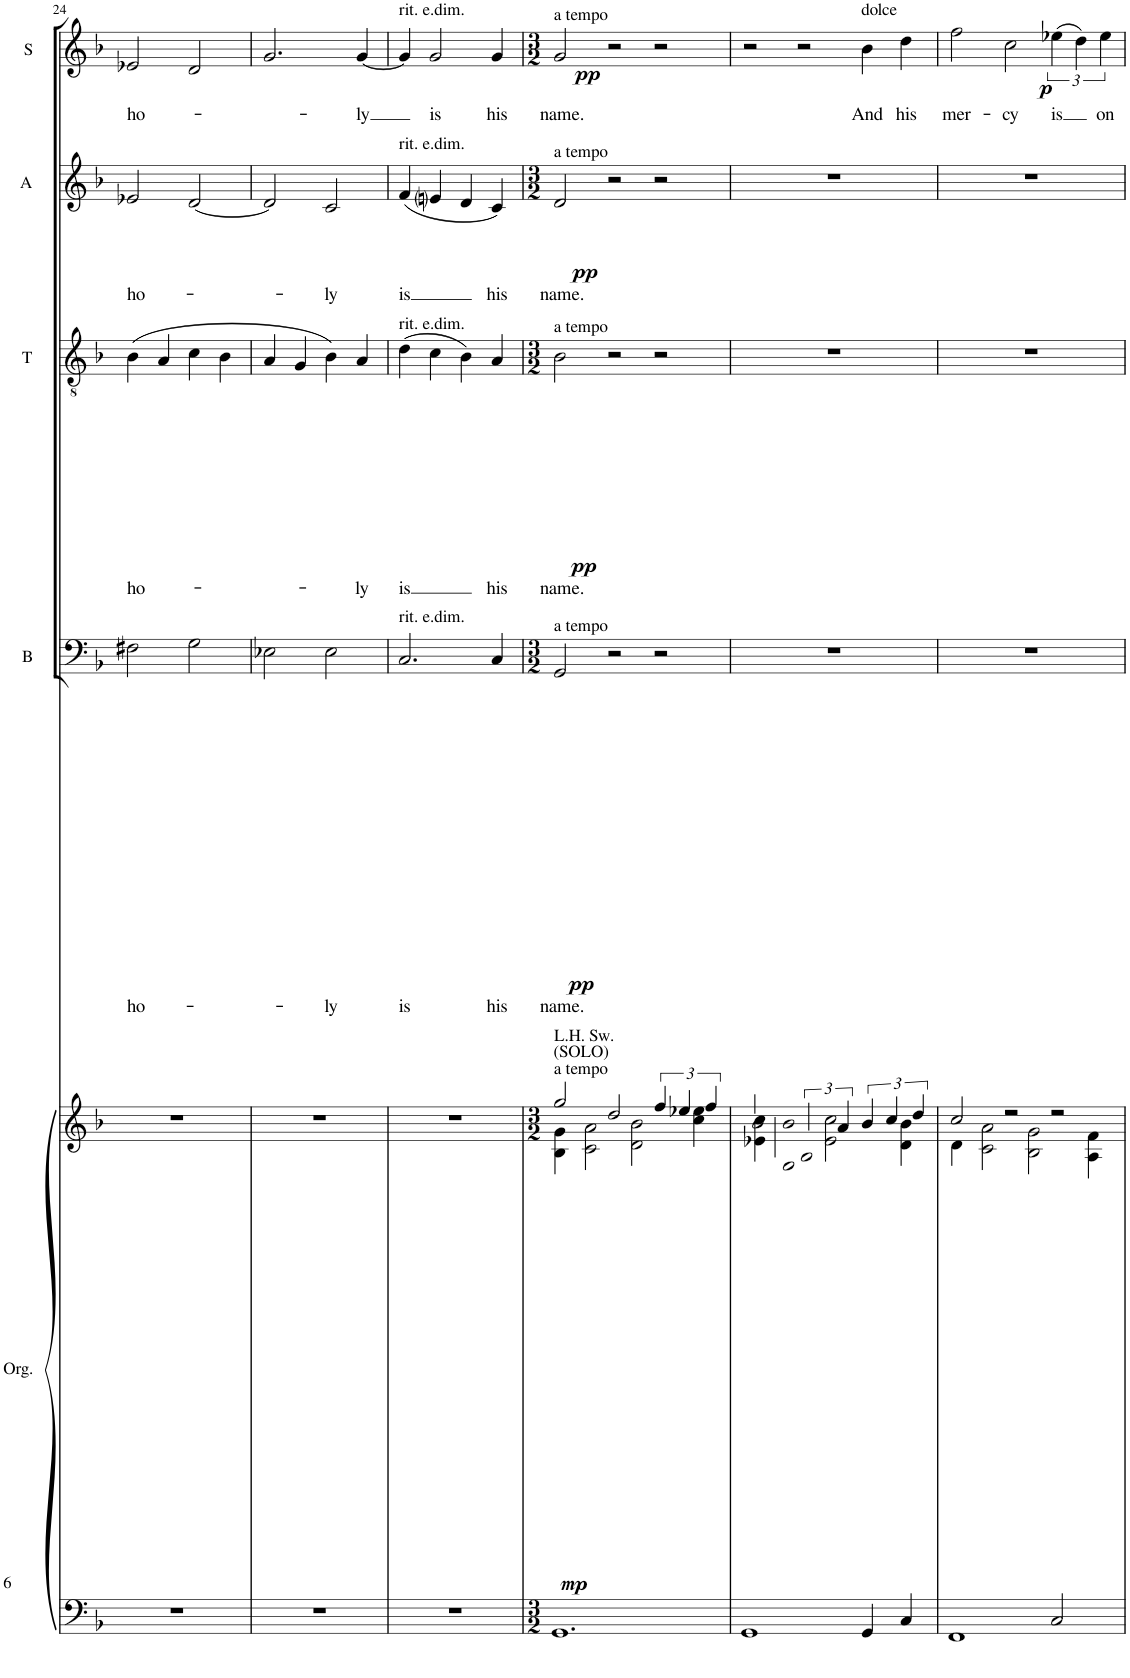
**kern	**kern	**dynam	**kern	**text	**dynam	**kern	**text	**dynam	**kern	**text	**dynam	**kern	**text	**dynam
*part5	*part5	*part5	*part4	*part4	*part4	*part3	*part3	*part3	*part2	*part2	*part2	*part1	*part1	*part1
*staff6	*staff5	*staff5/6	*staff4	*staff4	*staff4	*staff3	*staff3	*staff3	*staff2	*staff2	*staff2	*staff1	*staff1	*staff1
*I"Organ	*	*	*I"Bass	*	*	*I"Tenor	*	*	*I"Alto	*	*	*I"Soprano	*	*
*I'Org.	*	*	*I'B	*	*	*I'T	*	*	*I'A	*	*	*I'S	*	*
!!LO:PB:g=z
*clefF4	*clefG2	*	*clefF4	*	*	*clefGv2	*	*	*clefG2	*	*	*clefG2	*	*
*k[b-]	*k[b-]	*	*k[b-]	*	*	*k[b-]	*	*	*k[b-]	*	*	*k[b-]	*	*
*M2/2	*M2/2	*	*M2/2	*	*	*M2/2	*	*	*M2/2	*	*	*M2/2	*	*
=24	=24	=24	=24	=24	=24	=24	=24	=24	=24	=24	=24	=24	=24	=24
!	!	!	!	!LO:LY:b	!	!	!LO:LY:b	!	!	!LO:LY:b	!	!	!LO:LY:b	!
1r	1r	.	2F#X\	ho-	.	(4B-\	ho-	.	2e-X/	ho-	.	2e-X/	ho-	.
.	.	.	.	.	.	4A/	.	.	.	.	.	.	.	.
.	.	.	2G\	.	.	4c\	.	.	[2d/	.	.	2d/	.	.
.	.	.	.	.	.	4B-\	.	.	.	.	.	.	.	.
=25	=25	=25	=25	=25	=25	=25	=25	=25	=25	=25	=25	=25	=25	=25
1r	1r	.	2E-X\	.	.	4A/	.	.	2d/]	.	.	2.g/	.	.
.	.	.	.	.	.	4G/	.	.	.	.	.	.	.	.
!	!	!	!	!LO:LY:b	!	!	!	!	!	!LO:LY:b	!	!	!	!
.	.	.	2E-\	-ly	.	4B-\)	.	.	2c/	-ly	.	.	.	.
!	!	!	!	!	!	!	!LO:LY:b	!	!	!	!	!	!LO:LY:b	!
.	.	.	.	.	.	4A/	-ly	.	.	.	.	[4g/	-ly	.
=26	=26	=26	=26	=26	=26	=26	=26	=26	=26	=26	=26	=26	=26	=26
!	!	!	!	!	!	!	!	!	!	!	!	!LO:TX:a:t=rit. e.dim.	!	!
!	!	!	!	!	!	!	!	!	!LO:TX:a:t=rit. e.dim.	!	!	!	!	!
!	!	!	!	!	!	!LO:TX:a:t=rit. e.dim.	!	!	!	!	!	!	!	!
!	!	!	!LO:TX:a:t=rit. e.dim.	!	!	!	!	!	!	!	!	!	!	!
!	!	!	!	!LO:LY:b	!	!	!LO:LY:b	!	!	!LO:LY:b	!	!	!	!
1r	1r	.	2.C/	is	.	(4d\	is	.	(4f/	is	.	4g/]	.	.
!	!	!	!	!	!	!	!	!	!	!	!	!	!LO:LY:b	!
.	.	.	.	.	.	4c\	.	.	4eni/	.	.	2g/	is	.
.	.	.	.	.	.	4B-\)	.	.	4d/	.	.	.	.	.
!	!	!	!	!LO:LY:b	!	!	!LO:LY:b	!	!	!LO:LY:b	!	!	!LO:LY:b	!
.	.	.	4C/	his	.	4A/	his	.	4c/)	his	.	4g/	his	.
=27	=27	=27	=27	=27	=27	=27	=27	=27	=27	=27	=27	=27	=27	=27
*M3/2	*M3/2	*	*M3/2	*	*	*M3/2	*	*	*M3/2	*	*	*M3/2	*	*
*	*^	*	*	*	*	*	*	*	*	*	*	*	*	*
!	!	!	!	!	!	!	!	!	!	!	!	!	!LO:TX:a:t=a tempo	!	!
!	!	!	!	!	!	!	!	!	!	!LO:TX:a:t=a tempo	!	!	!	!	!
!	!	!	!	!	!	!	!LO:TX:a:t=a tempo	!	!	!	!	!	!	!	!
!	!	!	!	!LO:TX:a:t=a tempo	!	!	!	!	!	!	!	!	!	!	!
!	!LO:TX:a:t=a tempo	!	!	!	!	!	!	!	!	!	!	!	!	!	!
!	!LO:TX:a:t=(SOLO)	!	!	!	!	!	!	!	!	!	!	!	!	!	!
!	!LO:TX:a:t=L.H. Sw.	!	!	!	!	!	!	!	!	!	!	!	!	!	!
!	!	!	!LO:DY:b=2	!	!LO:LY:b	!	!	!LO:LY:b	!	!	!LO:LY:b	!	!	!LO:LY:b	!
!	!	!	!LO:DY:n=1:b	!	!	!LO:DY:b	!	!	!LO:DY:b	!	!	!LO:DY:b	!	!	!LO:DY:b
1.GG	2gg/	4B-\ 4g\	p mp	2GG/	name.	pp	2B-\	name.	pp	2d/	name.	pp	2g/	name.	pp
.	.	2c\ 2a\	.	.	.	.	.	.	.	.	.	.	.	.	.
.	2dd/	.	.	2r	.	.	2r	.	.	2r	.	.	2r	.	.
.	.	2d\ 2b-\	.	.	.	.	.	.	.	.	.	.	.	.	.
.	6ff/	.	.	2r	.	.	2r	.	.	2r	.	.	2r	.	.
.	6ee-X/	.	.	.	.	.	.	.	.	.	.	.	.	.	.
.	.	4cc\ 4ee-\	.	.	.	.	.	.	.	.	.	.	.	.	.
.	6ff/	.	.	.	.	.	.	.	.	.	.	.	.	.	.
=28	=28	=28	=28	=28	=28	=28	=28	=28	=28	=28	=28	=28	=28	=28	=28
1GG	2dd/	4e-X\ 4cc\	.	1.r	.	.	1.r	.	.	1.r	.	.	2r	.	.
.	.	2f\ 2dd\	.	.	.	.	.	.	.	.	.	.	.	.	.
.	3g/	.	.	.	.	.	.	.	.	.	.	.	2r	.	.
.	.	2e-\ 2cc\	.	.	.	.	.	.	.	.	.	.	.	.	.
.	6a/	.	.	.	.	.	.	.	.	.	.	.	.	.	.
!	!	!	!	!	!	!	!	!	!	!	!	!	!LO:TX:a:t=dolce	!	!
!	!	!	!	!	!	!	!	!	!	!	!	!	!	!LO:LY:b	!LO:DY:b
4GG/	6b-/	.	.	.	.	.	.	.	.	.	.	.	4b-\	And	p
.	6cc/	.	.	.	.	.	.	.	.	.	.	.	.	.	.
!	!	!	!	!	!	!	!	!	!	!	!	!	!	!LO:LY:b	!
4C/	.	4d\ 4b-\	.	.	.	.	.	.	.	.	.	.	4dd\	his	.
.	6dd/	.	.	.	.	.	.	.	.	.	.	.	.	.	.
=29	=29	=29	=29	=29	=29	=29	=29	=29	=29	=29	=29	=29	=29	=29	=29
!	!	!	!	!	!	!	!	!	!	!	!	!	!	!LO:LY:b	!
1FF	2cc/	4d\	.	1.r	.	.	1.r	.	.	1.r	.	.	2ff\	mer-	.
.	.	2c\ 2a\	.	.	.	.	.	.	.	.	.	.	.	.	.
!	!	!	!	!	!	!	!	!	!	!	!	!	!	!LO:LY:b	!
.	2r	.	.	.	.	.	.	.	.	.	.	.	2cc\	-cy	.
.	.	2B-\ 2g\	.	.	.	.	.	.	.	.	.	.	.	.	.
!	!	!	!	!	!	!	!	!	!	!	!	!	!	!LO:LY:b	!
2C/	2r	.	.	.	.	.	.	.	.	.	.	.	(6ee-X\	is	.
.	.	.	.	.	.	.	.	.	.	.	.	.	6dd\)	.	.
.	.	4A\ 4f\	.	.	.	.	.	.	.	.	.	.	.	.	.
!	!	!	!	!	!	!	!	!	!	!	!	!	!	!LO:LY:b	!
.	.	.	.	.	.	.	.	.	.	.	.	.	6ee-\	on	.
*	*v	*v	*	*	*	*	*	*	*	*	*	*	*	*	*
=	=	=	=	=	=	=	=	=	=	=	=	=	=	=
*-	*-	*-	*-	*-	*-	*-	*-	*-	*-	*-	*-	*-	*-	*-
